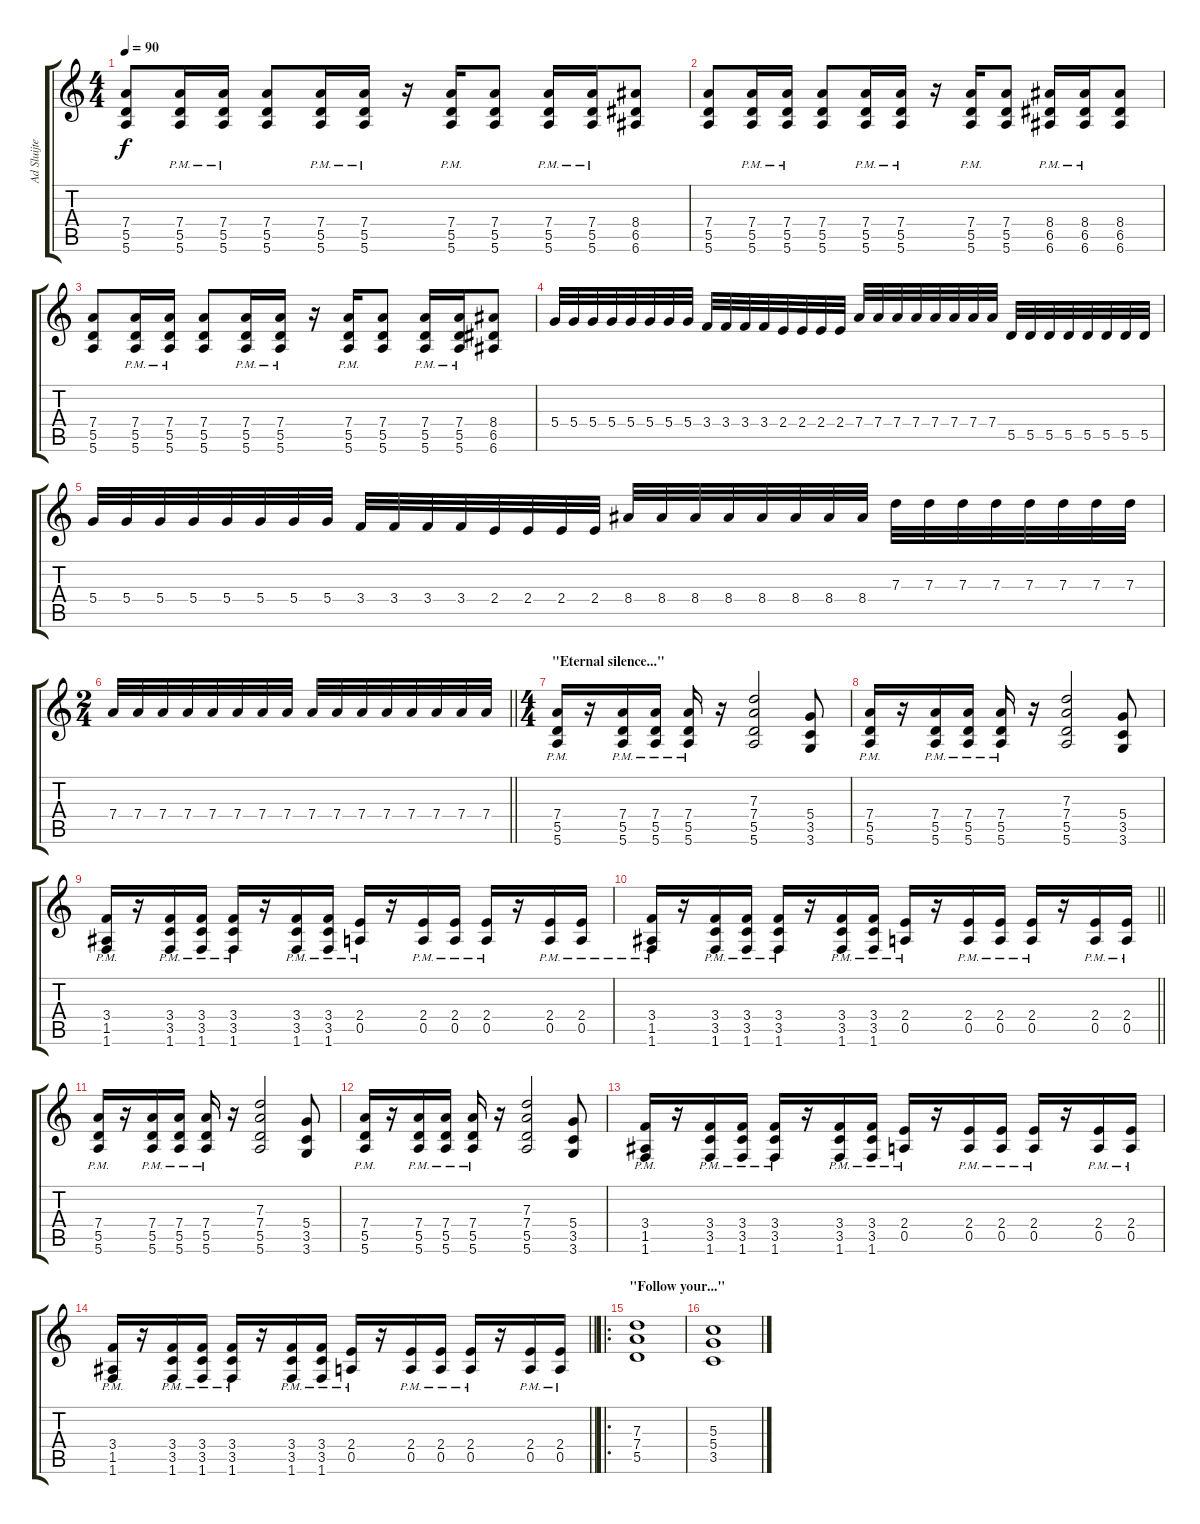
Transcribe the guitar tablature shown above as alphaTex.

\track ("Ad Sluijter" "Ad Sluijte") {instrument distortionguitar}
\staff {score tabs}
\tuning (E4 B3 G3 D3 A2 E2) {hide}
\ts (4 4)
\tempo 90
\clef g2
\ks c
(7.4 5.5 5.6).8{dy f} (7.4{pm} 5.5{pm} 5.6{pm}).16 (7.4{pm} 5.5{pm} 5.6{pm}).16 (7.4 5.5 5.6).8 (7.4{pm} 5.5{pm} 5.6{pm}).16 (7.4{pm} 5.5{pm} 5.6{pm}).16 r.16 (7.4{pm} 5.5{pm} 5.6{pm}).16 (7.4 5.5 5.6).8 (7.4{pm} 5.5{pm} 5.6{pm}).16 (7.4{pm} 5.5{pm} 5.6{pm}).16 (8.4 6.5 6.6).8 |
(7.4 5.5 5.6).8 (7.4{pm} 5.5{pm} 5.6{pm}).16 (7.4{pm} 5.5{pm} 5.6{pm}).16 (7.4 5.5 5.6).8 (7.4{pm} 5.5{pm} 5.6{pm}).16 (7.4{pm} 5.5{pm} 5.6{pm}).16 r.16 (7.4{pm} 5.5{pm} 5.6{pm}).16 (7.4 5.5 5.6).8 (8.4{pm} 6.5{pm} 6.6{pm}).16 (8.4{pm} 6.5{pm} 6.6{pm}).16 (8.4 6.5 6.6).8 |
(7.4 5.5 5.6).8 (7.4{pm} 5.5{pm} 5.6{pm}).16 (7.4{pm} 5.5{pm} 5.6{pm}).16 (7.4 5.5 5.6).8 (7.4{pm} 5.5{pm} 5.6{pm}).16 (7.4{pm} 5.5{pm} 5.6{pm}).16 r.16 (7.4{pm} 5.5{pm} 5.6{pm}).16 (7.4 5.5 5.6).8 (7.4{pm} 5.5{pm} 5.6{pm}).16 (7.4{pm} 5.5{pm} 5.6{pm}).16 (8.4 6.5 6.6).8 |
5.4.32 5.4.32 5.4.32 5.4.32 5.4.32 5.4.32 5.4.32 5.4.32 3.4.32 3.4.32 3.4.32 3.4.32 2.4.32 2.4.32 2.4.32 2.4.32 7.4.32 7.4.32 7.4.32 7.4.32 7.4.32 7.4.32 7.4.32 7.4.32 5.5.32 5.5.32 5.5.32 5.5.32 5.5.32 5.5.32 5.5.32 5.5.32 |
5.4.32 5.4.32 5.4.32 5.4.32 5.4.32 5.4.32 5.4.32 5.4.32 3.4.32 3.4.32 3.4.32 3.4.32 2.4.32 2.4.32 2.4.32 2.4.32 8.4.32 8.4.32 8.4.32 8.4.32 8.4.32 8.4.32 8.4.32 8.4.32 7.3.32 7.3.32 7.3.32 7.3.32 7.3.32 7.3.32 7.3.32 7.3.32 |
\ts (2 4)
\barLineRight lightlight
7.4.32 7.4.32 7.4.32 7.4.32 7.4.32 7.4.32 7.4.32 7.4.32 7.4.32 7.4.32 7.4.32 7.4.32 7.4.32 7.4.32 7.4.32 7.4.32 |
\ts (4 4)
\section ("" "\"Eternal silence...\"")
(7.4{pm} 5.5{pm} 5.6{pm}).16 r.16 (7.4{pm} 5.5{pm} 5.6{pm}).16 (7.4{pm} 5.5{pm} 5.6{pm}).16 (7.4{pm} 5.5{pm} 5.6{pm}).16 r.16 (7.3 7.4 5.5 5.6).2 (5.4 3.5 3.6).8 |
(7.4{pm} 5.5{pm} 5.6{pm}).16 r.16 (7.4{pm} 5.5{pm} 5.6{pm}).16 (7.4{pm} 5.5{pm} 5.6{pm}).16 (7.4{pm} 5.5{pm} 5.6{pm}).16 r.16 (7.3 7.4 5.5 5.6).2 (5.4 3.5 3.6).8 |
(3.4{pm} 1.5{pm} 1.6{pm}).16 r.16 (3.4{pm} 3.5{pm} 1.6{pm}).16 (3.4{pm} 3.5{pm} 1.6{pm}).16 (3.4{pm} 3.5{pm} 1.6{pm}).16 r.16 (3.4{pm} 3.5{pm} 1.6{pm}).16 (3.4{pm} 3.5{pm} 1.6{pm}).16 (2.4{pm} 0.5{pm}).16 r.16 (2.4{pm} 0.5{pm}).16 (2.4{pm} 0.5{pm}).16 (2.4{pm} 0.5{pm}).16 r.16 (2.4{pm} 0.5{pm}).16 (2.4{pm} 0.5{pm}).16 |
\barLineRight lightlight
(3.4{pm} 1.5{pm} 1.6{pm}).16 r.16 (3.4{pm} 3.5{pm} 1.6{pm}).16 (3.4{pm} 3.5{pm} 1.6{pm}).16 (3.4{pm} 3.5{pm} 1.6{pm}).16 r.16 (3.4{pm} 3.5{pm} 1.6{pm}).16 (3.4{pm} 3.5{pm} 1.6{pm}).16 (2.4{pm} 0.5{pm}).16 r.16 (2.4{pm} 0.5{pm}).16 (2.4{pm} 0.5{pm}).16 (2.4{pm} 0.5{pm}).16 r.16 (2.4{pm} 0.5{pm}).16 (2.4{pm} 0.5{pm}).16 |
(7.4{pm} 5.5{pm} 5.6{pm}).16 r.16 (7.4{pm} 5.5{pm} 5.6{pm}).16 (7.4{pm} 5.5{pm} 5.6{pm}).16 (7.4{pm} 5.5{pm} 5.6{pm}).16 r.16 (7.3 7.4 5.5 5.6).2 (5.4 3.5 3.6).8 |
(7.4{pm} 5.5{pm} 5.6{pm}).16 r.16 (7.4{pm} 5.5{pm} 5.6{pm}).16 (7.4{pm} 5.5{pm} 5.6{pm}).16 (7.4{pm} 5.5{pm} 5.6{pm}).16 r.16 (7.3 7.4 5.5 5.6).2 (5.4 3.5 3.6).8 |
(3.4{pm} 1.5{pm} 1.6{pm}).16 r.16 (3.4{pm} 3.5{pm} 1.6{pm}).16 (3.4{pm} 3.5{pm} 1.6{pm}).16 (3.4{pm} 3.5{pm} 1.6{pm}).16 r.16 (3.4{pm} 3.5{pm} 1.6{pm}).16 (3.4{pm} 3.5{pm} 1.6{pm}).16 (2.4{pm} 0.5{pm}).16 r.16 (2.4{pm} 0.5{pm}).16 (2.4{pm} 0.5{pm}).16 (2.4{pm} 0.5{pm}).16 r.16 (2.4{pm} 0.5{pm}).16 (2.4{pm} 0.5{pm}).16 |
\barLineRight lightlight
(3.4{pm} 1.5{pm} 1.6{pm}).16 r.16 (3.4{pm} 3.5{pm} 1.6{pm}).16 (3.4{pm} 3.5{pm} 1.6{pm}).16 (3.4{pm} 3.5{pm} 1.6{pm}).16 r.16 (3.4{pm} 3.5{pm} 1.6{pm}).16 (3.4{pm} 3.5{pm} 1.6{pm}).16 (2.4{pm} 0.5{pm}).16 r.16 (2.4{pm} 0.5{pm}).16 (2.4{pm} 0.5{pm}).16 (2.4{pm} 0.5{pm}).16 r.16 (2.4{pm} 0.5{pm}).16 (2.4{pm} 0.5{pm}).16 |
\ro
\section ("" "\"Follow your...\"")
(7.3 7.4 5.5).1 |
(5.3 5.4 3.5).1
